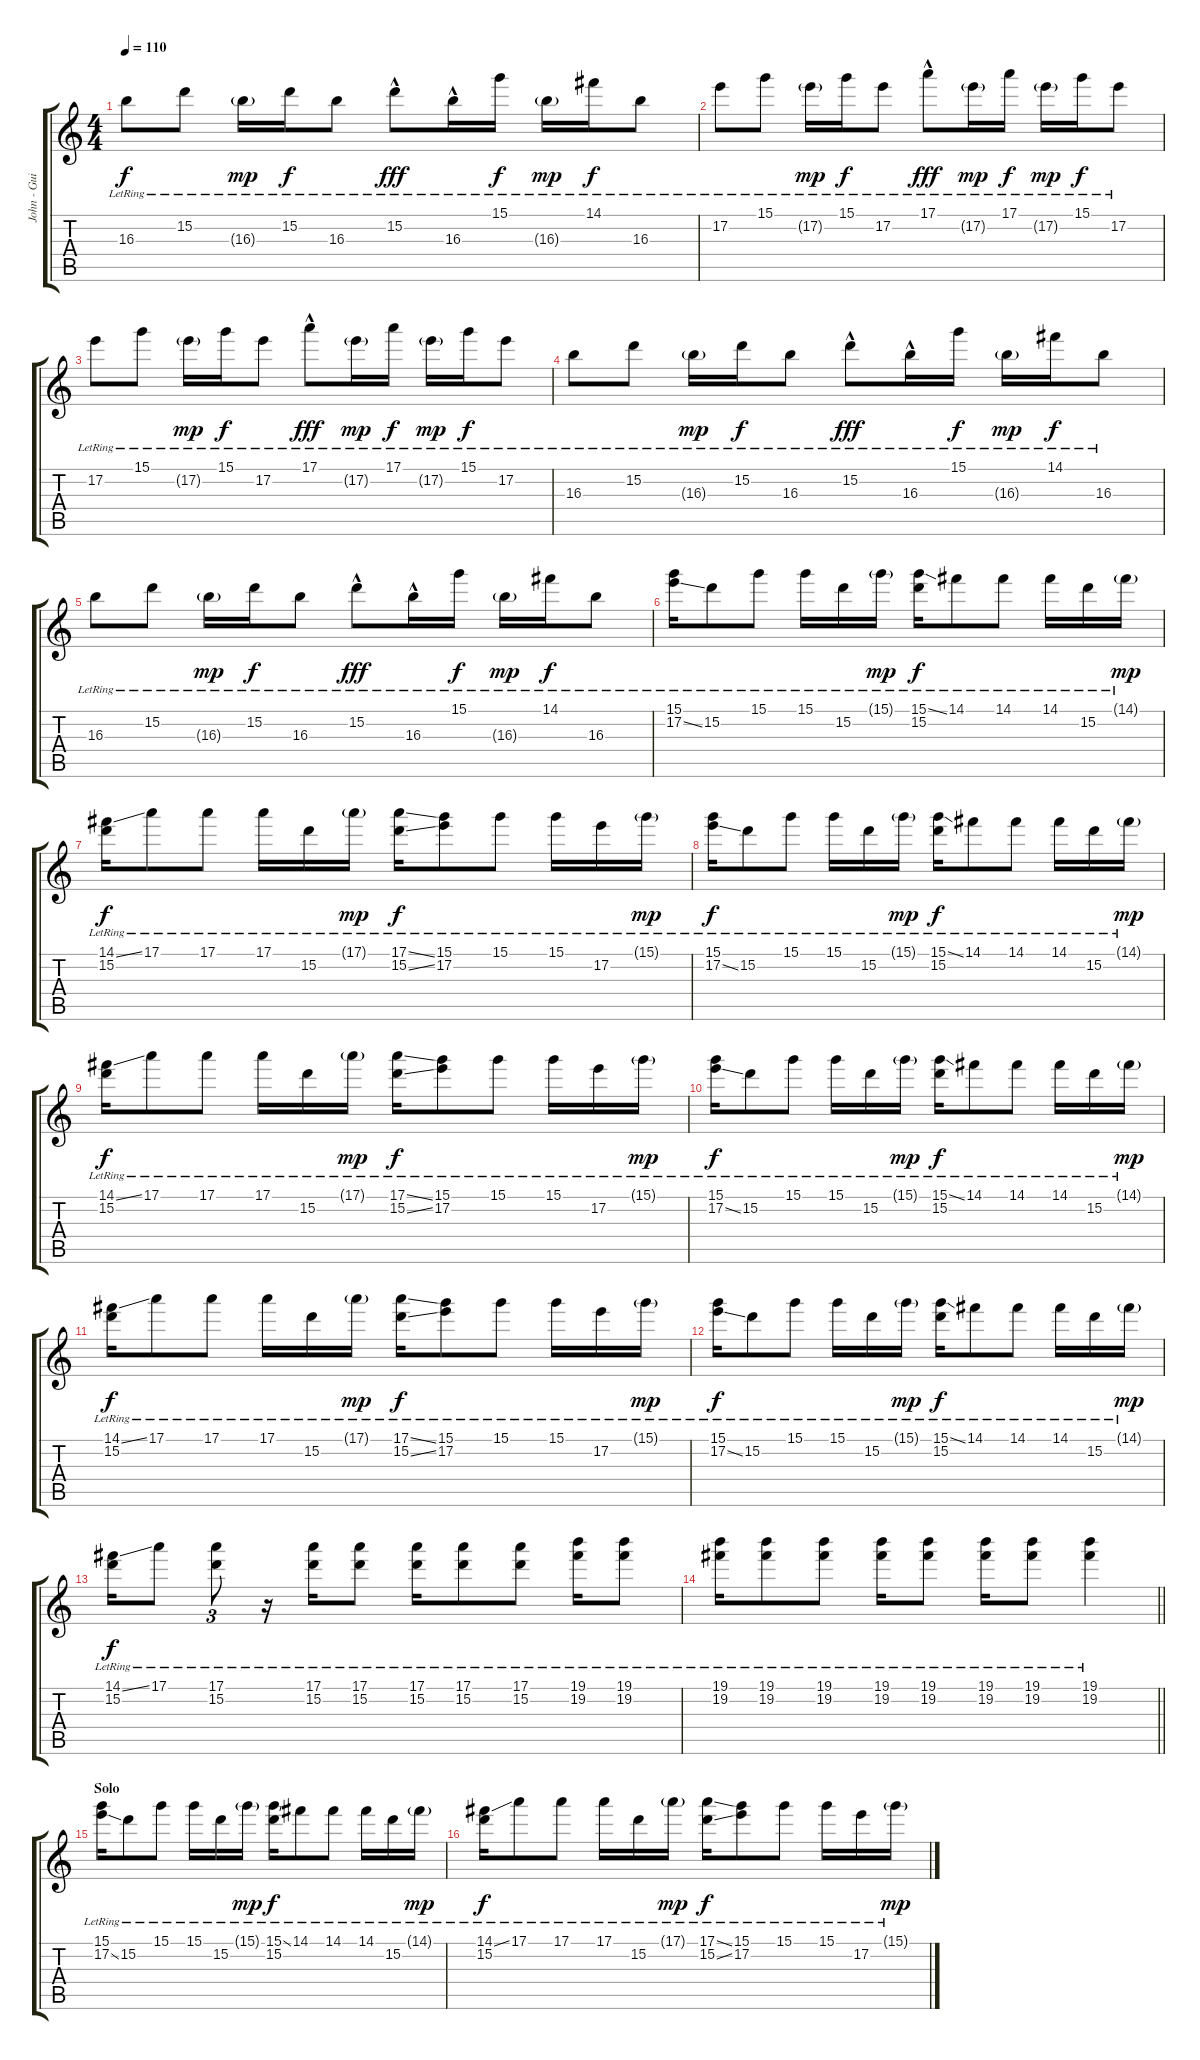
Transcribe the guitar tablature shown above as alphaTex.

\track ("John - Guitar 1" "John - Gui") {instrument electricguitarclean}
\staff {score tabs}
\tuning (E4 B3 G3 D3 A2 E2) {hide}
\ts (4 4)
\tempo 110
\clef g2
\ks c
16.3{lr}.8{dy f} 15.2{lr}.8 16.3{g lr}.16{dy mp} 15.2{lr}.16{dy f} 16.3{lr}.8 15.2{hac lr}.8{dy fff} 16.3{hac lr}.16 15.1{lr}.16{dy f} 16.3{g lr}.16{dy mp} 14.1{lr}.16{dy f} 16.3{lr}.8 |
17.2{lr}.8 15.1{lr}.8 17.2{g lr}.16{dy mp} 15.1{lr}.16{dy f} 17.2{lr}.8 17.1{hac lr}.8{dy fff} 17.2{g lr}.16{dy mp} 17.1{lr}.16{dy f} 17.2{g lr}.16{dy mp} 15.1{lr}.16{dy f} 17.2{lr}.8 |
17.2{lr}.8 15.1{lr}.8 17.2{g lr}.16{dy mp} 15.1{lr}.16{dy f} 17.2{lr}.8 17.1{hac lr}.8{dy fff} 17.2{g lr}.16{dy mp} 17.1{lr}.16{dy f} 17.2{g lr}.16{dy mp} 15.1{lr}.16{dy f} 17.2{lr}.8 |
16.3{lr}.8 15.2{lr}.8 16.3{g lr}.16{dy mp} 15.2{lr}.16{dy f} 16.3{lr}.8 15.2{hac lr}.8{dy fff} 16.3{hac lr}.16 15.1{lr}.16{dy f} 16.3{g lr}.16{dy mp} 14.1{lr}.16{dy f} 16.3{lr}.8 |
16.3{lr}.8 15.2{lr}.8 16.3{g lr}.16{dy mp} 15.2{lr}.16{dy f} 16.3{lr}.8 15.2{hac lr}.8{dy fff} 16.3{hac lr}.16 15.1{lr}.16{dy f} 16.3{g lr}.16{dy mp} 14.1{lr}.16{dy f} 16.3{lr}.8 |
(15.1{lr} 17.2{ss}).16 15.2{lr}.8 15.1{lr}.8 15.1{lr}.16 15.2{lr}.16 15.1{g lr}.16{dy mp} (15.1{ss lr} 15.2).16{dy f} 14.1{lr}.8 14.1{lr}.8 14.1{lr}.16 15.2{lr}.16 14.1{g lr}.16{dy mp} |
(14.1{ss lr} 15.2).16{dy f} 17.1{lr}.8 17.1{lr}.8 17.1{lr}.16 15.2{lr}.16 17.1{g lr}.16{dy mp} (17.1{ss lr} 15.2{ss}).16{dy f} (15.1{lr} 17.2).8 15.1{lr}.8 15.1{lr}.16 17.2{lr}.16 15.1{g lr}.16{dy mp} |
(15.1{lr} 17.2{ss}).16{dy f} 15.2{lr}.8 15.1{lr}.8 15.1{lr}.16 15.2{lr}.16 15.1{g lr}.16{dy mp} (15.1{ss lr} 15.2).16{dy f} 14.1{lr}.8 14.1{lr}.8 14.1{lr}.16 15.2{lr}.16 14.1{g lr}.16{dy mp} |
(14.1{ss lr} 15.2).16{dy f} 17.1{lr}.8 17.1{lr}.8 17.1{lr}.16 15.2{lr}.16 17.1{g lr}.16{dy mp} (17.1{ss lr} 15.2{ss}).16{dy f} (15.1{lr} 17.2).8 15.1{lr}.8 15.1{lr}.16 17.2{lr}.16 15.1{g lr}.16{dy mp} |
(15.1{lr} 17.2{ss}).16{dy f} 15.2{lr}.8 15.1{lr}.8 15.1{lr}.16 15.2{lr}.16 15.1{g lr}.16{dy mp} (15.1{ss lr} 15.2).16{dy f} 14.1{lr}.8 14.1{lr}.8 14.1{lr}.16 15.2{lr}.16 14.1{g lr}.16{dy mp} |
(14.1{ss lr} 15.2).16{dy f} 17.1{lr}.8 17.1{lr}.8 17.1{lr}.16 15.2{lr}.16 17.1{g lr}.16{dy mp} (17.1{ss lr} 15.2{ss}).16{dy f} (15.1{lr} 17.2).8 15.1{lr}.8 15.1{lr}.16 17.2{lr}.16 15.1{g lr}.16{dy mp} |
(15.1{lr} 17.2{ss}).16{dy f} 15.2{lr}.8 15.1{lr}.8 15.1{lr}.16 15.2{lr}.16 15.1{g lr}.16{dy mp} (15.1{ss lr} 15.2).16{dy f} 14.1{lr}.8 14.1{lr}.8 14.1{lr}.16 15.2{lr}.16 14.1{g lr}.16{dy mp} |
(14.1{ss lr} 15.2).16{dy f} 17.1{lr}.8 (17.1{lr} 15.2).8{tu (3 2)} r.16 (17.1{lr} 15.2).16 (17.1{lr} 15.2).8 (17.1{lr} 15.2).16 (17.1{lr} 15.2).8 (17.1{lr} 15.2).8 (19.1{lr} 19.2).16 (19.1{lr} 19.2).8 |
\barLineRight lightlight
(19.1{lr} 19.2).16 (19.1{lr} 19.2).8 (19.1{lr} 19.2).8 (19.1{lr} 19.2).16 (19.1{lr} 19.2).8 (19.1{lr} 19.2).16 (19.1{lr} 19.2).8 (19.1{lr} 19.2).4 |
\section ("" "Solo")
(15.1{lr} 17.2{ss}).16 15.2{lr}.8 15.1{lr}.8 15.1{lr}.16 15.2{lr}.16 15.1{g lr}.16{dy mp} (15.1{ss lr} 15.2).16{dy f} 14.1{lr}.8 14.1{lr}.8 14.1{lr}.16 15.2{lr}.16 14.1{g lr}.16{dy mp} |
(14.1{ss lr} 15.2).16{dy f} 17.1{lr}.8 17.1{lr}.8 17.1{lr}.16 15.2{lr}.16 17.1{g lr}.16{dy mp} (17.1{ss lr} 15.2{ss}).16{dy f} (15.1{lr} 17.2).8 15.1{lr}.8 15.1{lr}.16 17.2{lr}.16 15.1{g lr}.16{dy mp}
